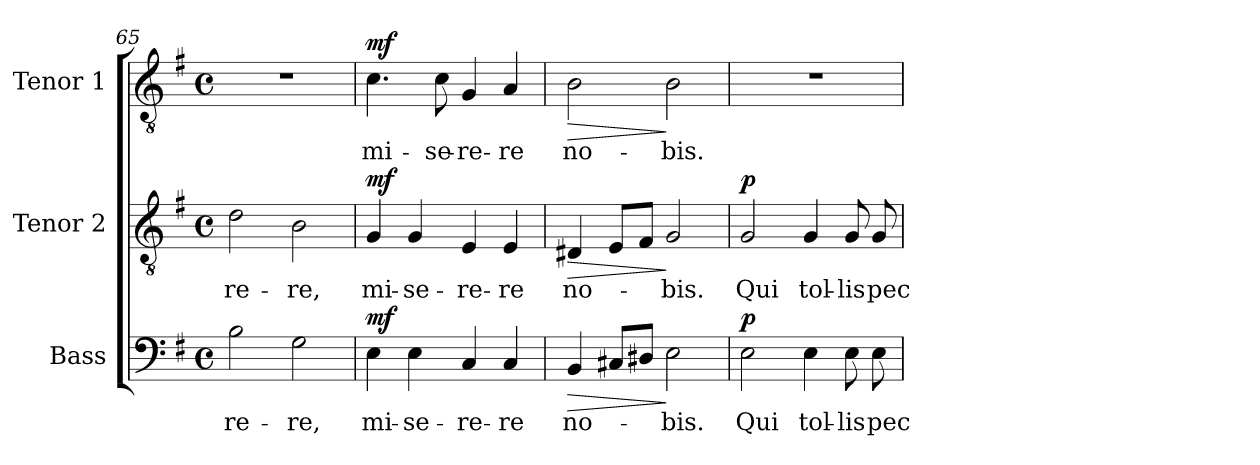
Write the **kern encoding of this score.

**kern	**text	**dynam	**kern	**text	**dynam	**kern	**text	**dynam
*part3	*part3	*part3	*part2	*part2	*part2	*part1	*part1	*part1
*staff3	*staff3	*staff3	*staff2	*staff2	*staff2	*staff1	*staff1	*staff1
*I"Bass	*	*	*I"Tenor 2	*	*	*I"Tenor 1	*	*
*I'B.	*	*	*I'T. 2	*	*	*I'T. 1	*	*
*clefF4	*	*	*clefGv2	*	*	*clefGv2	*	*
*k[f#]	*	*	*k[f#]	*	*	*k[f#]	*	*
*G:	*	*	*G:	*	*	*G:	*	*
*M4/4	*	*	*M4/4	*	*	*M4/4	*	*
*met(c)	*	*	*met(c)	*	*	*met(c)	*	*
=65	=65	=65	=65	=65	=65	=65	=65	=65
!	!LO:LY:b	!	!	!LO:LY:b	!	!	!	!
2B\	-re-	.	2d\	-re-	.	1r	.	.
!	!LO:LY:b	!	!	!LO:LY:b	!	!	!	!
2G\	-re,	.	2B\	-re,	.	.	.	.
=66	=66	=66	=66	=66	=66	=66	=66	=66
!	!LO:LY:b	!LO:DY:a	!	!LO:LY:b	!LO:DY:a	!	!LO:LY:b	!LO:DY:a
4E\	mi-	mf	4G/	mi-	mf	4.c\	mi-	mf
!	!LO:LY:b	!	!	!LO:LY:b	!	!	!	!
4E\	-se-	.	4G/	-se-	.	.	.	.
!	!	!	!	!	!	!	!LO:LY:b	!
.	.	.	.	.	.	8c\	-se-	.
!	!LO:LY:b	!	!	!LO:LY:b	!	!	!LO:LY:b	!
4C/	-re-	.	4E/	-re-	.	4G/	-re-	.
!	!LO:LY:b	!	!	!LO:LY:b	!	!	!LO:LY:b	!
4C/	-re	.	4E/	-re	.	4A/	-re	.
!!LO:PB:g=z
=67	=67	=67	=67	=67	=67	=67	=67	=67
!	!LO:LY:b	!LO:HP:b	!	!LO:LY:b	!LO:HP:b	!	!LO:LY:b	!LO:HP:b
4BB/	no-	>	4D#X/	no-	>	2B\	no-	>
8C#X/L	.	.	8E/L	.	.	.	.	.
8D#X/J	.	.	8F#/J	.	.	.	.	.
!	!LO:LY:b	!	!	!LO:LY:b	!	!	!LO:LY:b	!
2E\	-bis.	]	2G/	-bis.	]	2B\	-bis.	]
=68	=68	=68	=68	=68	=68	=68	=68	=68
!	!LO:LY:b	!LO:DY:a	!	!LO:LY:b	!LO:DY:a	!	!	!
2E\	Qui	p	2G/	Qui	p	1r	.	.
!	!LO:LY:b	!	!	!LO:LY:b	!	!	!	!
4E\	tol-	.	4G/	tol-	.	.	.	.
!	!LO:LY:b	!	!	!LO:LY:b	!	!	!	!
8E\	-lis	.	8G/	-lis	.	.	.	.
!	!LO:LY:b	!	!	!LO:LY:b	!	!	!	!
8E\	pec-	.	8G/	pec-	.	.	.	.
=	=	=	=	=	=	=	=	=
*-	*-	*-	*-	*-	*-	*-	*-	*-
